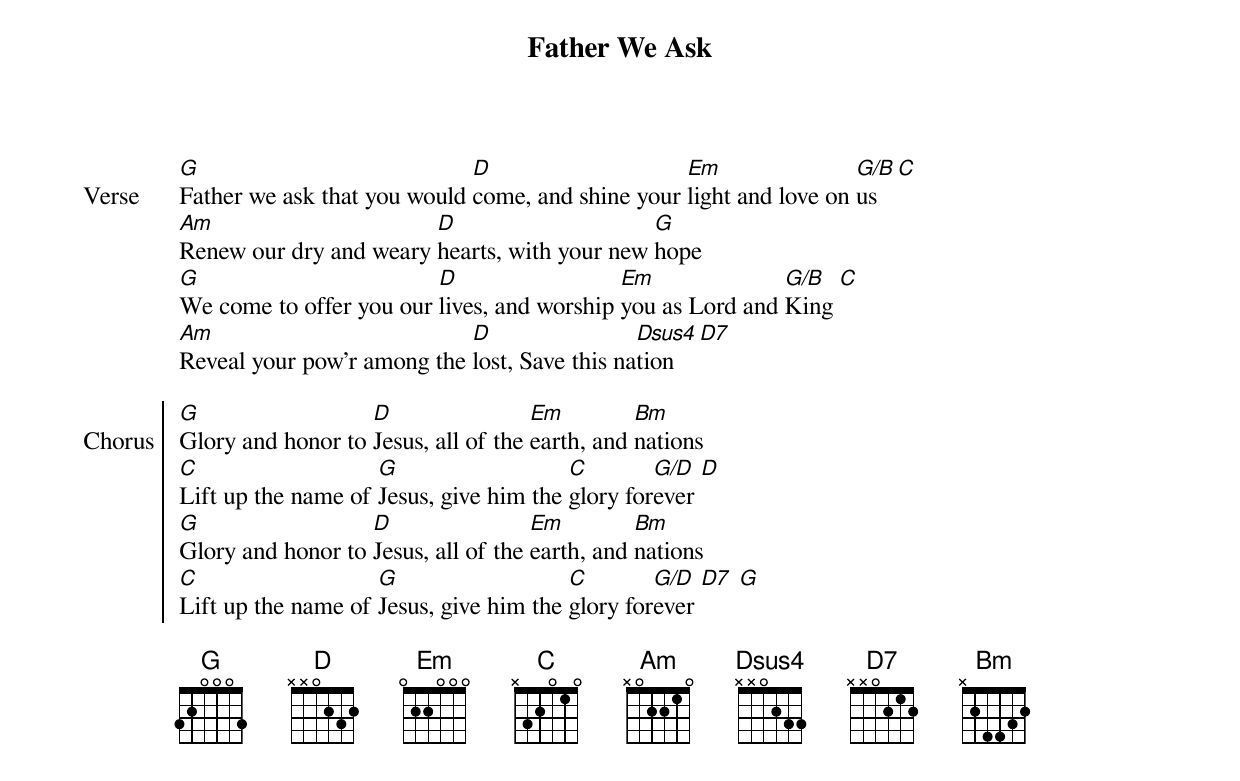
{title: Father We Ask}
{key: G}
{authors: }
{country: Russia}
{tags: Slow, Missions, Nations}
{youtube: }
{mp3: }
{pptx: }

{sov Verse}
[G]Father we ask that you would [D]come, and shine your [Em]light and love on [G/B]us [C]
[Am]Renew our dry and weary [D]hearts, with your new [G]hope
[G]We come to offer you our [D]lives, and worship [Em]you as Lord and [G/B]King [C]
[Am]Reveal your pow’r among the [D]lost, Save this na[Dsus4]tion [D7]

{eov}
{soc Chorus}
[G]Glory and honor to [D]Jesus, all of the [Em]earth, and [Bm]nations
[C]Lift up the name of [G]Jesus, give him the [C]glory for[G/D]ever [D]
[G]Glory and honor to [D]Jesus, all of the [Em]earth, and [Bm]nations
[C]Lift up the name of [G]Jesus, give him the [C]glory for[G/D]ever [D7] [G]

{eoc}
